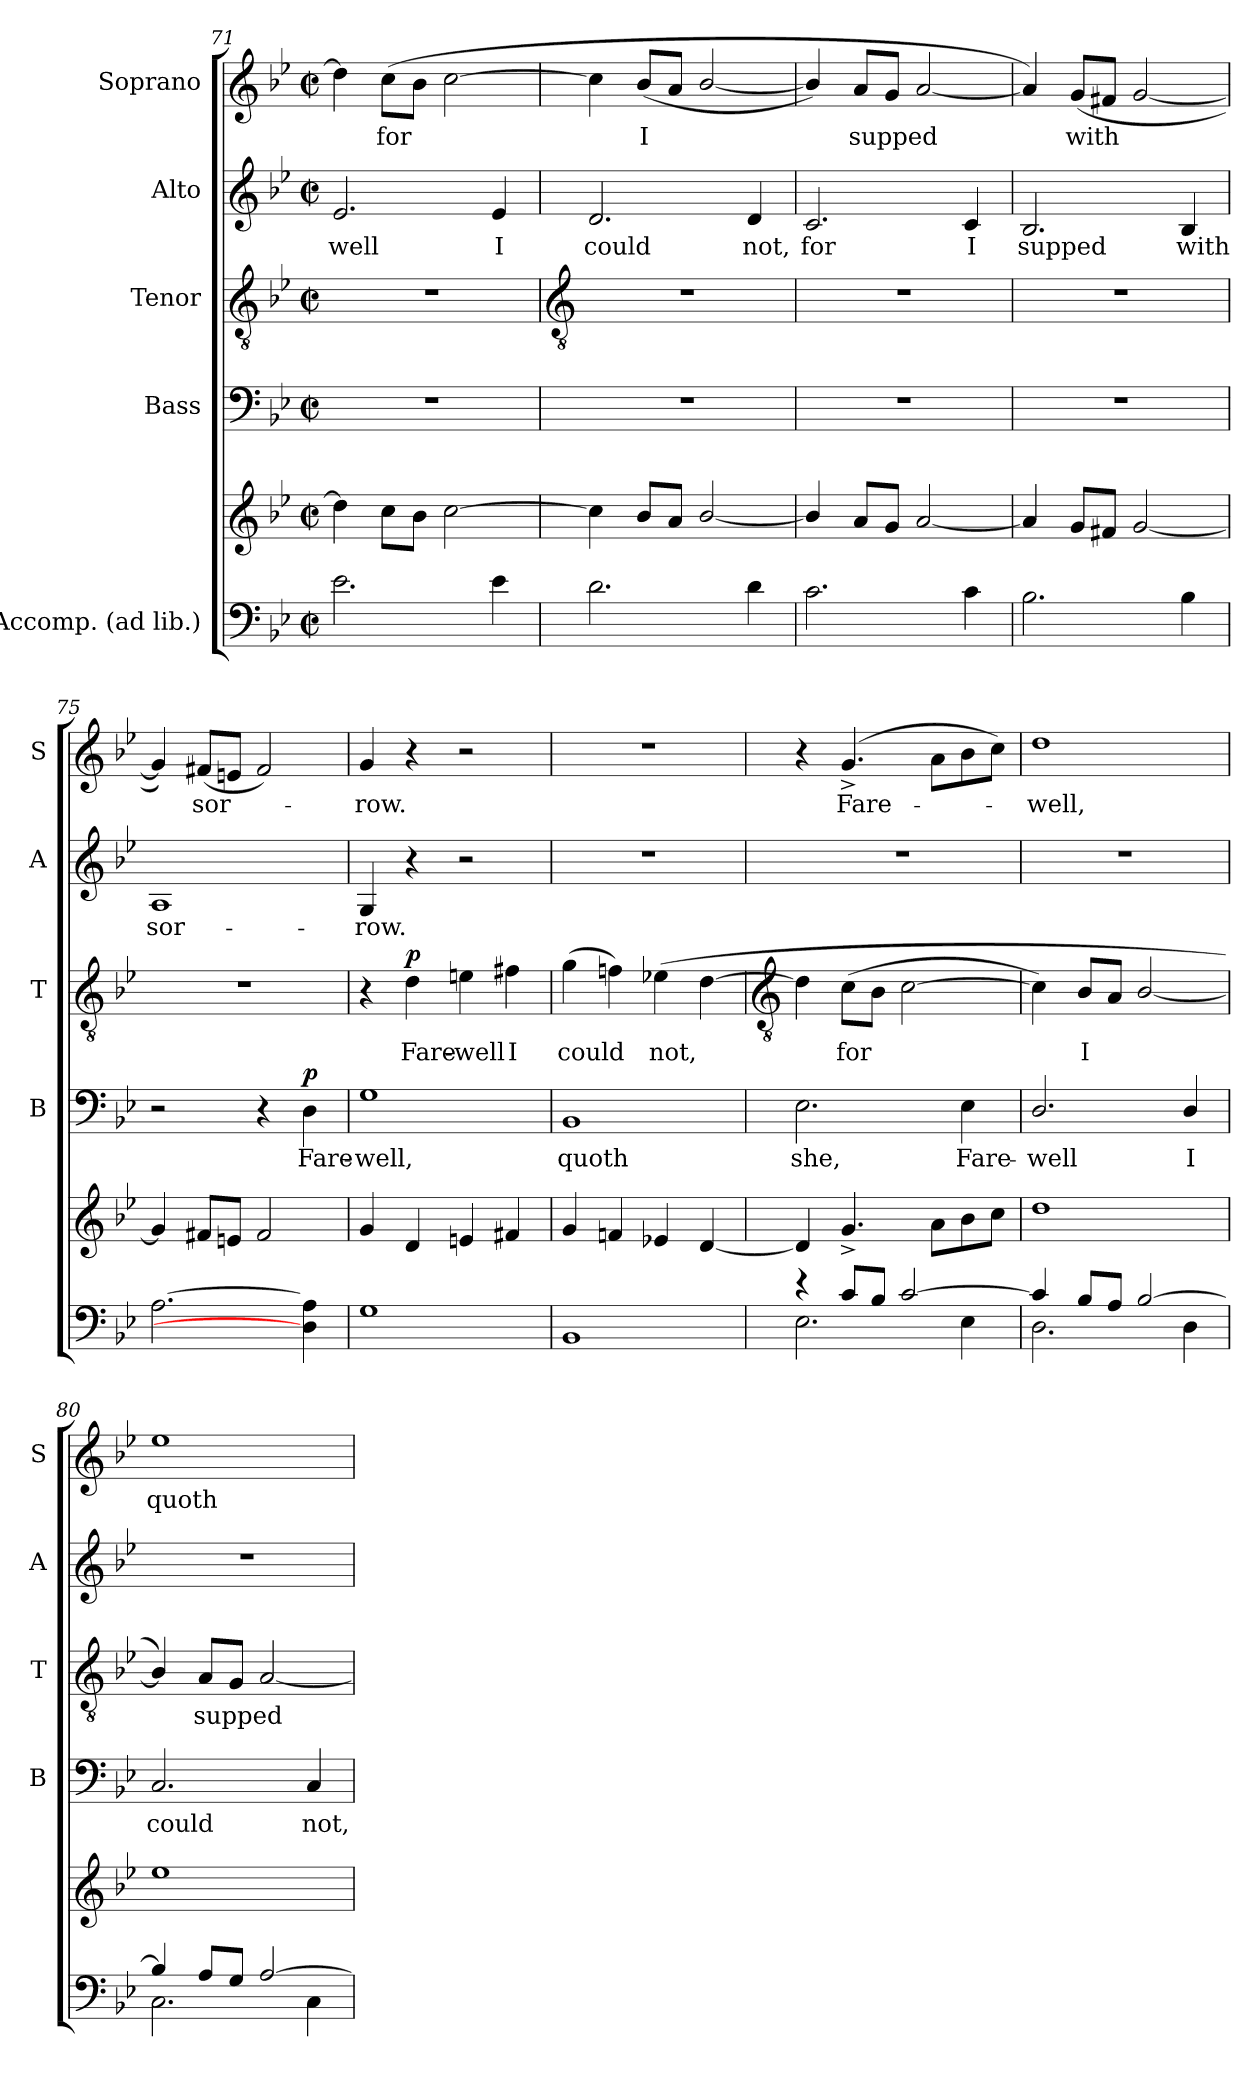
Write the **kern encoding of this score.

**kern	**kern	**kern	**text	**dynam	**kern	**text	**dynam	**kern	**text	**kern	**text
*part5	*part5	*part4	*part4	*part4	*part3	*part3	*part3	*part2	*part2	*part1	*part1
*staff6	*staff5	*staff4	*staff4	*staff4	*staff3	*staff3	*staff3	*staff2	*staff2	*staff1	*staff1
*I"Accomp. (ad lib.)	*	*I"Bass	*	*	*I"Tenor	*	*	*I"Alto	*	*I"Soprano	*
*	*	*I'B	*	*	*I'T	*	*	*I'A	*	*I'S	*
*clefF4	*clefG2	*clefF4	*	*	*clefGv2	*	*	*clefG2	*	*clefG2	*
*k[b-e-]	*k[b-e-]	*k[b-e-]	*	*	*k[b-e-]	*	*	*k[b-e-]	*	*k[b-e-]	*
*B-:	*B-:	*B-:	*	*	*B-:	*	*	*B-:	*	*B-:	*
*M2/2	*M2/2	*M2/2	*	*	*M2/2	*	*	*M2/2	*	*M2/2	*
*met(c|)	*met(c|)	*met(c|)	*	*	*met(c|)	*	*	*met(c|)	*	*met(c|)	*
=71	=71	=71	=71	=71	=71	=71	=71	=71	=71	=71	=71
*^	*	*	*	*	*	*	*	*	*	*	*
!	!	!	!	!	!	!	!	!	!	!LO:LY:b	!	!
1ryy	2.e-\	4dd]	1r	.	.	1r	.	.	2.e-	well	4dd]	.
!	!	!	!	!	!	!	!	!	!	!	!	!LO:LY:b
.	.	8ccL	.	.	.	.	.	.	.	.	(<8ccL	for
.	.	8b-J	.	.	.	.	.	.	.	.	8b-J	.
.	.	[2cc	.	.	.	.	.	.	.	.	[2cc	.
!	!	!	!	!	!	!	!	!	!	!LO:LY:b	!	!
.	4e-\	.	.	.	.	.	.	.	4e-	I	.	.
*v	*v	*	*	*	*	*	*	*	*	*	*	*
!!LO:LB:g=z
=72	=72	=72	=72	=72	=72	=72	=72	=72	=72	=72	=72
*	*	*	*	*	*clefGv2	*	*	*	*	*	*
*^	*	*	*	*	*	*	*	*	*	*	*
!	!	!	!	!	!	!	!	!	!	!LO:LY:b	!	!
*v	*v	*	*	*	*	*	*	*	*	*	*	*
2.d	4cc]	1r	.	.	1r	.	.	2.d	could	4cc]	.
!	!	!	!	!	!	!	!	!	!	!	!LO:LY:b
.	8b-/L	.	.	.	.	.	.	.	.	(<8b-/L	I
.	8aJ	.	.	.	.	.	.	.	.	8aJ	.
.	[2b-/	.	.	.	.	.	.	.	.	[2b-/	.
!	!	!	!	!	!	!	!	!	!LO:LY:b	!	!
4d	.	.	.	.	.	.	.	4d	not,	.	.
=73	=73	=73	=73	=73	=73	=73	=73	=73	=73	=73	=73
!	!	!	!	!	!	!	!	!	!LO:LY:b	!	!
2.c	4b-/]	1r	.	.	1r	.	.	2.c	for	4b-/])	.
!	!	!	!	!	!	!	!	!	!	!	!LO:LY:b
.	8aL	.	.	.	.	.	.	.	.	8aL	supped
.	8gJ	.	.	.	.	.	.	.	.	8gJ	.
.	[2a	.	.	.	.	.	.	.	.	[2a	.
!	!	!	!	!	!	!	!	!	!LO:LY:b	!	!
4c	.	.	.	.	.	.	.	4c	I	.	.
=74	=74	=74	=74	=74	=74	=74	=74	=74	=74	=74	=74
!	!	!	!	!	!	!	!	!	!LO:LY:b	!	!
2.B-	4a]	1r	.	.	1r	.	.	2.B-	supped	4a])	.
!	!	!	!	!	!	!	!	!	!	!	!LO:LY:b
.	8gL	.	.	.	.	.	.	.	.	(<8gL	with
.	8f#XJ	.	.	.	.	.	.	.	.	8f#XJ	.
.	[2g	.	.	.	.	.	.	.	.	[2g	.
!	!	!	!	!	!	!	!	!	!LO:LY:b	!	!
4B-	.	.	.	.	.	.	.	4B-	with	.	.
=75	=75	=75	=75	=75	=75	=75	=75	=75	=75	=75	=75
!	!	!	!	!	!	!	!	!	!LO:LY:b	!	!
[2.A	4g]	2r	.	.	1r	.	.	1A	sor-	4g])	.
!	!	!	!	!	!	!	!	!	!	!	!LO:LY:b
.	8f#XL	.	.	.	.	.	.	.	.	(<8f#XL	sor-
.	8enJ	.	.	.	.	.	.	.	.	8enJ	.
.	2f#	4r	.	.	.	.	.	.	.	2f#)	.
!	!	!	!LO:LY:b	!LO:DY:b	!	!	!	!	!	!	!
4D] 4A]	.	4D	Fare-	p	.	.	.	.	.	.	.
=76	=76	=76	=76	=76	=76	=76	=76	=76	=76	=76	=76
!	!	!	!LO:LY:b	!	!	!	!	!	!LO:LY:b	!	!LO:LY:b
1G	4g	1G	-well,	.	4r	.	.	4G	-row.	4g	row.
!	!	!	!	!	!	!LO:LY:b	!LO:DY:b	!	!	!	!
.	4d	.	.	.	4d	Fare-	p	4r	.	4r	.
!	!	!	!	!	!	!LO:LY:b	!	!	!	!	!
.	4en	.	.	.	4en	-well	.	2r	.	2r	.
!	!	!	!	!	!	!LO:LY:b	!	!	!	!	!
.	4f#X	.	.	.	4f#X	I	.	.	.	.	.
=77	=77	=77	=77	=77	=77	=77	=77	=77	=77	=77	=77
!	!	!	!LO:LY:b	!	!	!LO:LY:b	!	!	!	!	!
1BB-	4g	1BB-	quoth	.	(>4g	could	.	1r	.	1r	.
.	4fn	.	.	.	4fn)	.	.	.	.	.	.
!	!	!	!	!	!	!LO:LY:b	!	!	!	!	!
.	4e-X	.	.	.	(<4e-X	not,	.	.	.	.	.
.	[4d	.	.	.	[4d	.	.	.	.	.	.
!!LO:LB:g=z
=78	=78	=78	=78	=78	=78	=78	=78	=78	=78	=78	=78
*	*	*	*	*	*clefGv2	*	*	*	*	*	*
*^	*	*	*	*	*	*	*	*	*	*	*
!	!	!	!	!LO:LY:b	!	!	!	!	!	!	!	!
4r	2.E-\	4d]	2.E-	she,	.	4d]	.	.	1r	.	4r	.
!	!	!	!	!	!	!	!LO:LY:b	!	!	!	!	!LO:LY:b
8c/L	.	4.g^	.	.	.	(>8cL	for	.	.	.	(>4.g^	Fare-
8B-/J	.	.	.	.	.	8B-J	.	.	.	.	.	.
[2c/	.	.	.	.	.	[2c	.	.	.	.	.	.
.	.	8aL	.	.	.	.	.	.	.	.	8aL	.
!	!	!	!	!LO:LY:b	!	!	!	!	!	!	!	!
.	4E-\	8b-	4E-	Fare-	.	.	.	.	.	.	8b-	.
.	.	8ccJ	.	.	.	.	.	.	.	.	8ccJ)	.
=79	=79	=79	=79	=79	=79	=79	=79	=79	=79	=79	=79	=79
!	!	!	!	!LO:LY:b	!	!	!	!	!	!	!	!LO:LY:b
4c/]	2.D\	1dd	2.D/	-well	.	4c])	.	.	1r	.	1dd	well,
!	!	!	!	!	!	!	!LO:LY:b	!	!	!	!	!
8B-/L	.	.	.	.	.	8B-/L	I	.	.	.	.	.
8A/J	.	.	.	.	.	8AJ	.	.	.	.	.	.
[2B-/	.	.	.	.	.	[2B-/	.	.	.	.	.	.
!	!	!	!	!LO:LY:b	!	!	!	!	!	!	!	!
.	4D\	.	4D/	I	.	.	.	.	.	.	.	.
=80	=80	=80	=80	=80	=80	=80	=80	=80	=80	=80	=80	=80
!	!	!	!	!LO:LY:b	!	!	!	!	!	!	!	!LO:LY:b
4B-/]	2.C\	1ee-	2.C	could	.	4B-/])	.	.	1r	.	1ee-	quoth
!	!	!	!	!	!	!	!LO:LY:b	!	!	!	!	!
8A/L	.	.	.	.	.	8AL	supped	.	.	.	.	.
8G/J	.	.	.	.	.	8GJ	.	.	.	.	.	.
[2A/	.	.	.	.	.	[2A	.	.	.	.	.	.
!	!	!	!	!LO:LY:b	!	!	!	!	!	!	!	!
.	4C\	.	4C	not,	.	.	.	.	.	.	.	.
*v	*v	*	*	*	*	*	*	*	*	*	*	*
=	=	=	=	=	=	=	=	=	=	=	=
*-	*-	*-	*-	*-	*-	*-	*-	*-	*-	*-	*-
